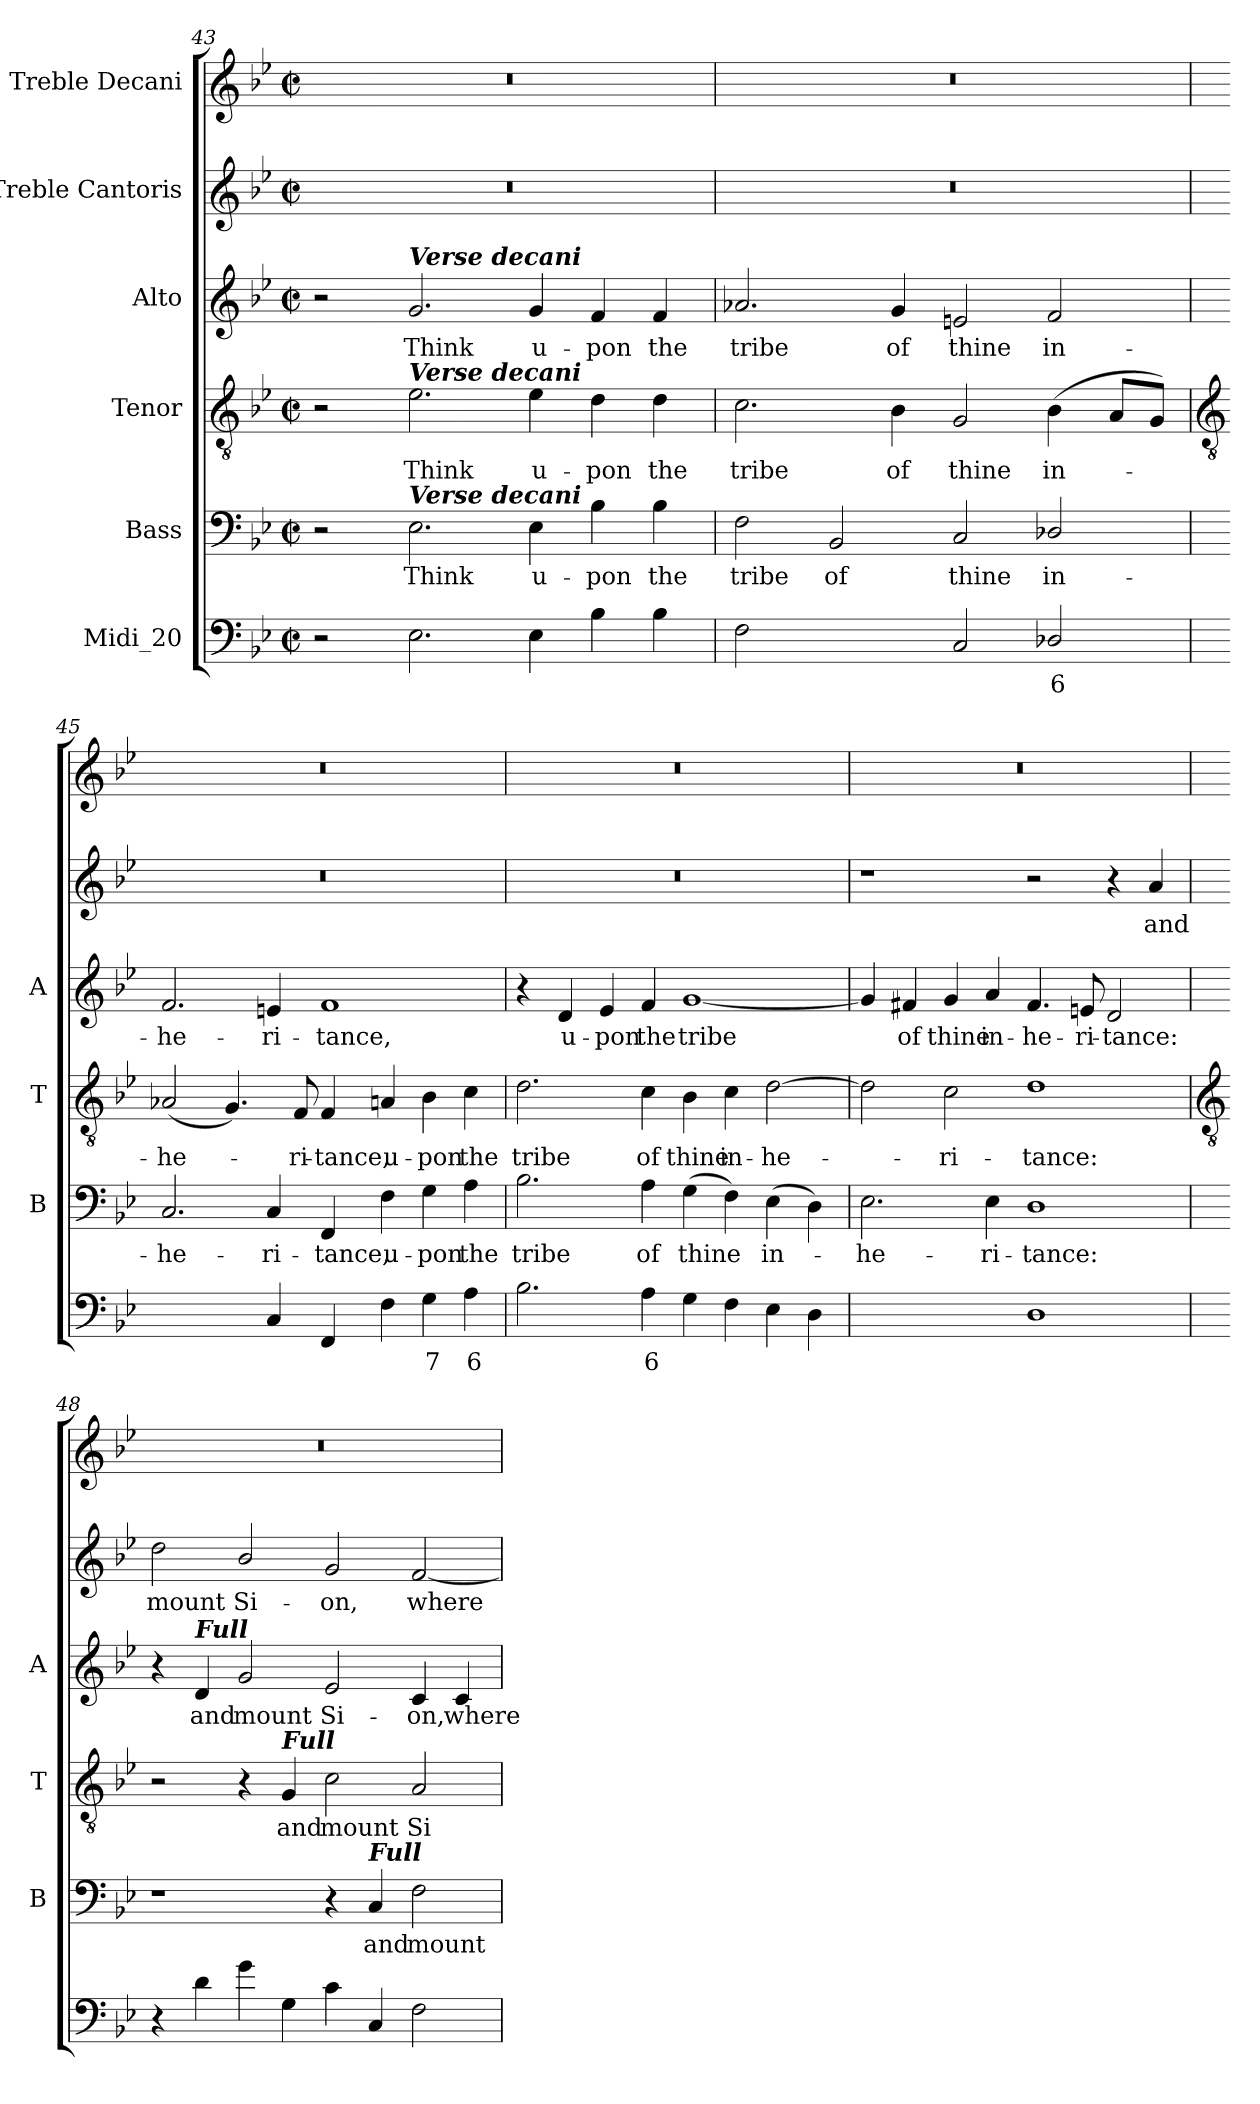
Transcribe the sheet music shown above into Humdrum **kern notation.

**kern	**text	**text	**text	**kern	**text	**kern	**text	**kern	**text	**kern	**text	**kern
*part6	*part6	*part6	*part6	*part5	*part5	*part4	*part4	*part3	*part3	*part2	*part2	*part1
*staff6	*staff6	*staff6	*staff6	*staff5	*staff5	*staff4	*staff4	*staff3	*staff3	*staff2	*staff2	*staff1
*I"Midi_20	*	*	*	*I"Bass	*	*I"Tenor	*	*I"Alto	*	*I"Treble Cantoris	*	*I"Treble Decani
*	*	*	*	*I'B	*	*I'T	*	*I'A	*	*	*	*
*clefF4	*	*	*	*clefF4	*	*clefGv2	*	*clefG2	*	*clefG2	*	*clefG2
*k[b-e-]	*	*	*	*k[b-e-]	*	*k[b-e-]	*	*k[b-e-]	*	*k[b-e-]	*	*k[b-e-]
*B-:	*	*	*	*B-:	*	*B-:	*	*B-:	*	*B-:	*	*B-:
*M4/2	*	*	*	*M4/2	*	*M4/2	*	*M4/2	*	*M4/2	*	*M4/2
*met(c|)	*	*	*	*met(c|)	*	*met(c|)	*	*met(c|)	*	*met(c|)	*	*met(c|)
=43	=43	=43	=43	=43	=43	=43	=43	=43	=43	=43	=43	=43
2r	.	.	.	2r	.	2r	.	2r	.	0r	.	0r
!	!	!	!	!	!	!	!	!LO:TX:a:Bi:t=Verse decani	!	!	!	!
!	!	!	!	!	!	!LO:TX:a:Bi:t=Verse decani	!	!	!	!	!	!
!	!	!	!	!LO:TX:a:Bi:t=Verse decani	!	!	!	!	!	!	!	!
!	!	!	!	!	!LO:LY:b	!	!LO:LY:b	!	!LO:LY:b	!	!	!
2.E-	.	.	.	2.E-	Think	2.e-	Think	2.g	Think	.	.	.
!	!	!	!	!	!LO:LY:b	!	!LO:LY:b	!	!LO:LY:b	!	!	!
4E-	.	.	.	4E-	u-	4e-	u-	4g	u-	.	.	.
!	!	!	!	!	!LO:LY:b	!	!LO:LY:b	!	!LO:LY:b	!	!	!
4B-	.	.	.	4B-	-pon	4d	-pon	4f	-pon	.	.	.
!	!	!	!	!	!LO:LY:b	!	!LO:LY:b	!	!LO:LY:b	!	!	!
4B-	.	.	.	4B-	the	4d	the	4f	the	.	.	.
=44	=44	=44	=44	=44	=44	=44	=44	=44	=44	=44	=44	=44
!	!	!	!	!	!LO:LY:b	!	!LO:LY:b	!	!LO:LY:b	!	!	!
2F	.	.	.	2F	tribe	2.c	tribe	2.a-X	tribe	0r	.	0r
!	!LO:LY:b	!LO:LY:b	!LO:LY:b	!	!LO:LY:b	!	!	!	!	!	!	!
[4BB-yy	7	9	3	2BB-	of	.	.	.	.	.	.	.
!	!LO:LY:b	!LO:LY:b	!	!	!	!	!LO:LY:b	!	!LO:LY:b	!	!	!
4BB-yy]	6	8	.	.	.	4B-	of	4g	of	.	.	.
!	!	!	!	!	!LO:LY:b	!	!LO:LY:b	!	!LO:LY:b	!	!	!
2C	.	.	.	2C	thine	2G	thine	2en	thine	.	.	.
!	!LO:LY:b	!	!	!	!LO:LY:b	!	!LO:LY:b	!	!LO:LY:b	!	!	!
2D-X/	6	.	.	2D-X/	in-	(<4B-	in-	2f	in-	.	.	.
.	.	.	.	.	.	8AL	.	.	.	.	.	.
.	.	.	.	.	.	8GJ)	.	.	.	.	.	.
!!LO:LB:g=z
=45	=45	=45	=45	=45	=45	=45	=45	=45	=45	=45	=45	=45
*	*	*	*	*	*	*clefGv2	*	*	*	*	*	*
!	!LO:LY:b	!LO:LY:b	!	!	!LO:LY:b	!	!LO:LY:b	!	!LO:LY:b	!	!	!
[2Cyy	4	6	.	2.C	-he-	(<2A-X	he-	2.f	-he-	0r	.	0r
!	!	!LO:LY:b	!	!	!	!	!	!	!	!	!	!
4Cyy]	.	5	.	.	.	4.G)	.	.	.	.	.	.
!	!	!	!	!	!LO:LY:b	!	!	!	!LO:LY:b	!	!	!
4C	.	.	.	4C	-ri-	.	.	4en	-ri-	.	.	.
!	!	!	!	!	!	!	!LO:LY:b	!	!	!	!	!
.	.	.	.	.	.	8F	ri-	.	.	.	.	.
!	!	!	!	!	!LO:LY:b	!	!LO:LY:b	!	!LO:LY:b	!	!	!
4FF	.	.	.	4FF	-tance,	4F	-tance,	1f	-tance,	.	.	.
!	!	!	!	!	!LO:LY:b	!	!LO:LY:b	!	!	!	!	!
4F	.	.	.	4F	u-	4An	u-	.	.	.	.	.
!	!LO:LY:b	!	!	!	!LO:LY:b	!	!LO:LY:b	!	!	!	!	!
4G	7	.	.	4G	-pon	4B-	-pon	.	.	.	.	.
!	!LO:LY:b	!	!	!	!LO:LY:b	!	!LO:LY:b	!	!	!	!	!
4A	6	.	.	4A	the	4c	the	.	.	.	.	.
=46	=46	=46	=46	=46	=46	=46	=46	=46	=46	=46	=46	=46
!	!	!	!	!	!LO:LY:b	!	!LO:LY:b	!	!	!	!	!
2.B-	.	.	.	2.B-	tribe	2.d	tribe	4r	.	0r	.	0r
!	!	!	!	!	!	!	!	!	!LO:LY:b	!	!	!
.	.	.	.	.	.	.	.	4d	u-	.	.	.
!	!	!	!	!	!	!	!	!	!LO:LY:b	!	!	!
.	.	.	.	.	.	.	.	4e-	-pon	.	.	.
!	!LO:LY:b	!	!	!	!LO:LY:b	!	!LO:LY:b	!	!LO:LY:b	!	!	!
4A	6	.	.	4A	of	4c	of	4f	the	.	.	.
!	!	!	!	!	!LO:LY:b	!	!LO:LY:b	!	!LO:LY:b	!	!	!
4G	.	.	.	(>4G	thine	4B-	thine	[1g	tribe	.	.	.
!	!	!	!	!	!	!	!LO:LY:b	!	!	!	!	!
4F	.	.	.	4F)	.	4c	in-	.	.	.	.	.
!	!	!	!	!	!LO:LY:b	!	!LO:LY:b	!	!	!	!	!
4E-	.	.	.	(>4E-	in-	[2d	-he-	.	.	.	.	.
4D	.	.	.	4D)	.	.	.	.	.	.	.	.
=47	=47	=47	=47	=47	=47	=47	=47	=47	=47	=47	=47	=47
!	!LO:LY:b	!	!	!	!LO:LY:b	!	!	!	!	!	!	!
[2E-yy	7	.	.	2.E-	he-	2d]	.	4g]	.	1r	.	0r
!	!	!	!	!	!	!	!	!	!LO:LY:b	!	!	!
.	.	.	.	.	.	.	.	4f#X	of	.	.	.
!	!LO:LY:b	!	!	!	!	!	!LO:LY:b	!	!LO:LY:b	!	!	!
2E-yy]	6	.	.	.	.	2c	ri-	4g	thine	.	.	.
!	!	!	!	!	!LO:LY:b	!	!	!	!LO:LY:b	!	!	!
.	.	.	.	4E-	-ri-	.	.	4a	in-	.	.	.
!	!	!	!	!	!LO:LY:b	!	!LO:LY:b	!	!LO:LY:b	!	!	!
1D	.	.	.	1D	-tance:	1d	-tance:	4.f#	-he-	2r	.	.
!	!	!	!	!	!	!	!	!	!LO:LY:b	!	!	!
.	.	.	.	.	.	.	.	8en	-ri-	.	.	.
!	!	!	!	!	!	!	!	!	!LO:LY:b	!	!	!
.	.	.	.	.	.	.	.	2d	-tance:	4r	.	.
!	!	!	!	!	!	!	!	!	!	!	!LO:LY:b	!
.	.	.	.	.	.	.	.	.	.	4a	and	.
!!LO:LB:g=z
=48	=48	=48	=48	=48	=48	=48	=48	=48	=48	=48	=48	=48
*	*	*	*	*	*	*clefGv2	*	*	*	*	*	*
!	!	!	!	!	!	!	!	!	!	!	!LO:LY:b	!
4r	.	.	.	1r	.	2r	.	4r	.	2dd	mount	0r
!	!	!	!	!	!	!	!	!LO:TX:a:Bi:t=Full	!	!	!	!
!	!	!	!	!	!	!	!	!	!LO:LY:b	!	!	!
4d	.	.	.	.	.	.	.	4d	and	.	.	.
!	!	!	!	!	!	!	!	!	!LO:LY:b	!	!LO:LY:b	!
4g	.	.	.	.	.	4r	.	2g	mount	2b-/	Si-	.
!	!	!	!	!	!	!LO:TX:a:Bi:t=Full	!	!	!	!	!	!
!	!	!	!	!	!	!	!LO:LY:b	!	!	!	!	!
4G	.	.	.	.	.	4G	and	.	.	.	.	.
!	!	!	!	!	!	!	!LO:LY:b	!	!LO:LY:b	!	!LO:LY:b	!
4c	.	.	.	4r	.	2c	mount	2e-	Si-	2g	-on,	.
!	!	!	!	!LO:TX:a:Bi:t=Full	!	!	!	!	!	!	!	!
!	!	!	!	!	!LO:LY:b	!	!	!	!	!	!	!
4C	.	.	.	4C	and	.	.	.	.	.	.	.
!	!	!	!	!	!LO:LY:b	!	!LO:LY:b	!	!LO:LY:b	!	!LO:LY:b	!
2F	.	.	.	2F	mount	2A	Si-	4c	-on,	[2f	where-	.
!	!	!	!	!	!	!	!	!	!LO:LY:b	!	!	!
.	.	.	.	.	.	.	.	4c	where-	.	.	.
=	=	=	=	=	=	=	=	=	=	=	=	=
*-	*-	*-	*-	*-	*-	*-	*-	*-	*-	*-	*-	*-
